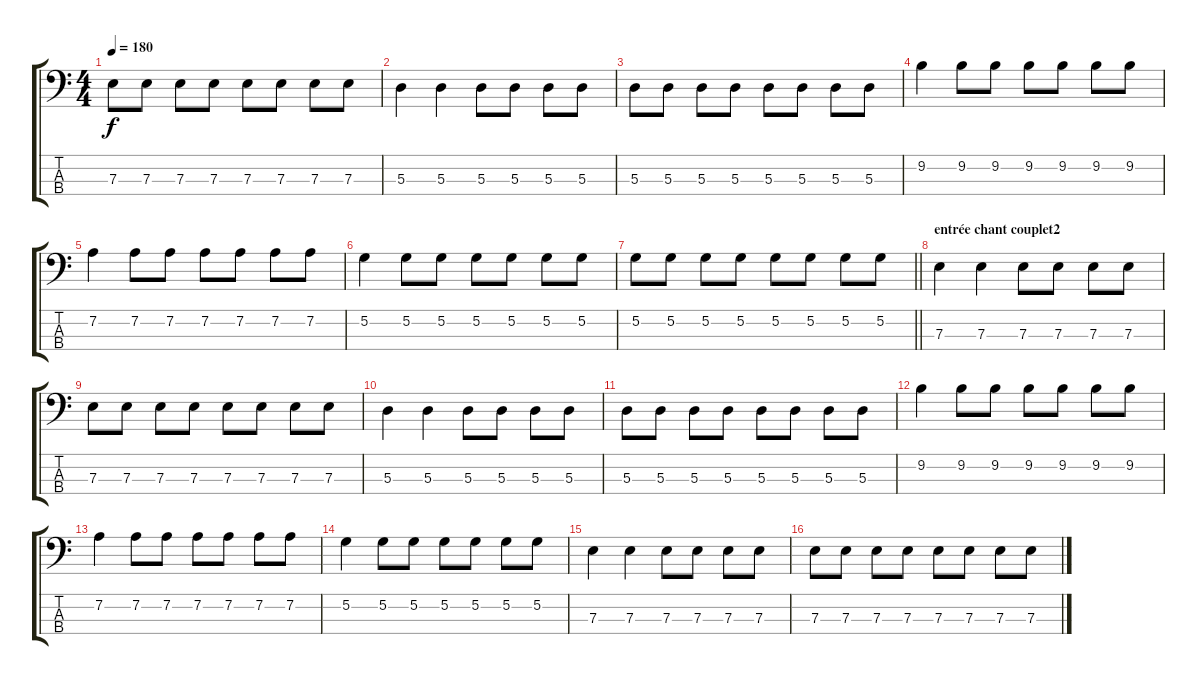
\track "" {instrument electricbasspick}
\staff {score tabs}
\tuning (G2 D2 A1 E1) {hide}
\ts (4 4)
\tempo 180
\clef f4
\ks c
7.3.8{dy f} 7.3.8 7.3.8 7.3.8 7.3.8 7.3.8 7.3.8 7.3.8 |
5.3.4 5.3.4 5.3.8 5.3.8 5.3.8 5.3.8 |
5.3.8 5.3.8 5.3.8 5.3.8 5.3.8 5.3.8 5.3.8 5.3.8 |
9.2.4 9.2.8 9.2.8 9.2.8 9.2.8 9.2.8 9.2.8 |
7.2.4 7.2.8 7.2.8 7.2.8 7.2.8 7.2.8 7.2.8 |
5.2.4 5.2.8 5.2.8 5.2.8 5.2.8 5.2.8 5.2.8 |
\barLineRight lightlight
5.2.8 5.2.8 5.2.8 5.2.8 5.2.8 5.2.8 5.2.8 5.2.8 |
\section ("" "entrée chant couplet2")
7.3.4 7.3.4 7.3.8 7.3.8 7.3.8 7.3.8 |
7.3.8 7.3.8 7.3.8 7.3.8 7.3.8 7.3.8 7.3.8 7.3.8 |
5.3.4 5.3.4 5.3.8 5.3.8 5.3.8 5.3.8 |
5.3.8 5.3.8 5.3.8 5.3.8 5.3.8 5.3.8 5.3.8 5.3.8 |
9.2.4 9.2.8 9.2.8 9.2.8 9.2.8 9.2.8 9.2.8 |
7.2.4 7.2.8 7.2.8 7.2.8 7.2.8 7.2.8 7.2.8 |
5.2.4 5.2.8 5.2.8 5.2.8 5.2.8 5.2.8 5.2.8 |
7.3.4 7.3.4 7.3.8 7.3.8 7.3.8 7.3.8 |
7.3.8 7.3.8 7.3.8 7.3.8 7.3.8 7.3.8 7.3.8 7.3.8
